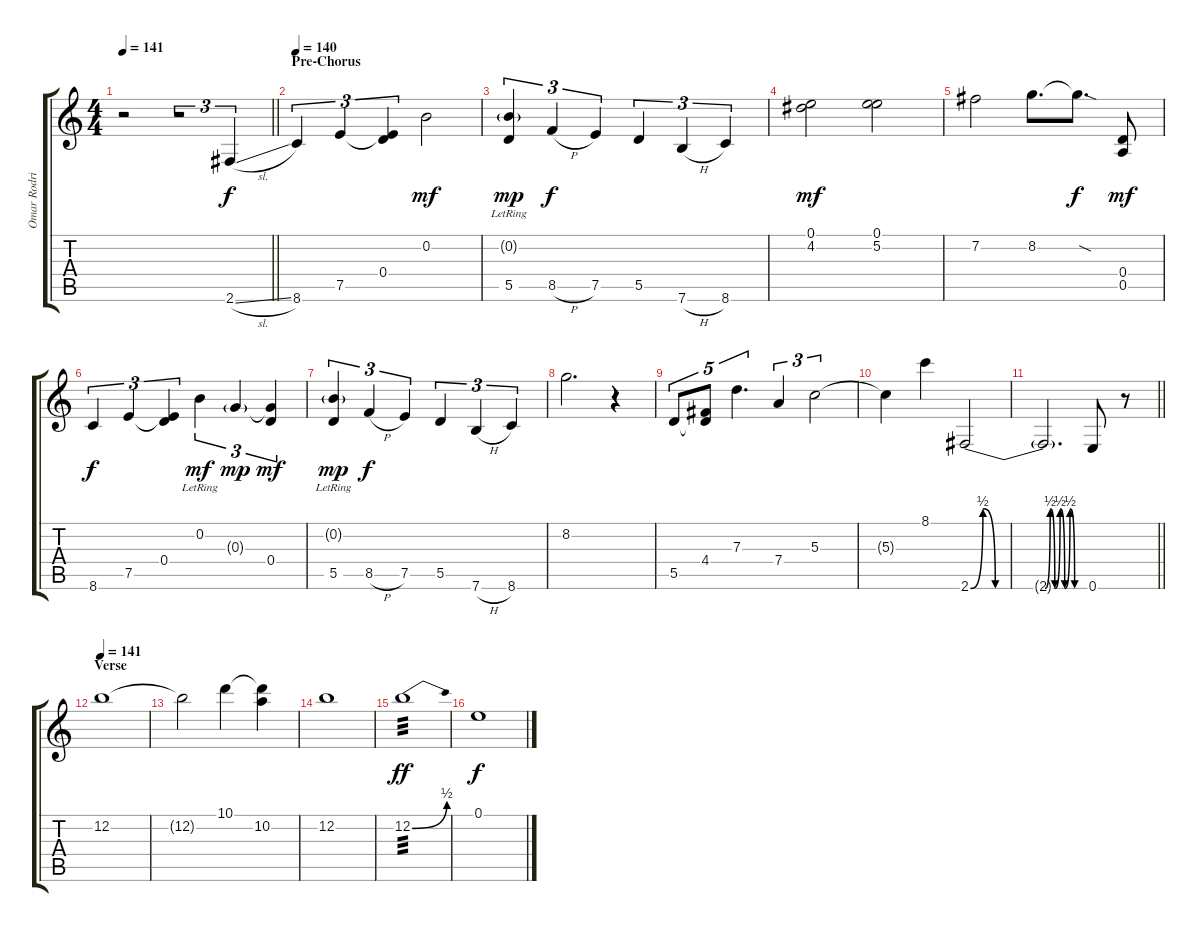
\track ("Omar Rodriguez-Lopez - Guitar 1" "Omar Rodri") {instrument distortionguitar}
\staff {score tabs}
\tuning (E4 B3 G3 D3 A2 E2) {hide}
\ts (4 4)
\tempo 141
\clef g2
\barLineRight lightlight
\ks c
r.2{dy f} r.2{tu (3 2)} 2.6{sl}.4{tu (3 2)} |
\section ("" "Pre-Chorus")
\tempo 140
8.6.4{tu (3 2)} 7.5.4{tu (3 2)} (0.4 7.5{t}).4{tu (3 2)} 0.2.2{dy mf} |
(0.2{g lr} 5.5).4{tu (3 2) dy mp} 8.5{h}.4{tu (3 2) dy f} 7.5.4{tu (3 2)} 5.5.4{tu (3 2)} 7.6{h}.4{tu (3 2)} 8.6.4{tu (3 2)} |
(0.1 4.2).2{dy mf} (0.1 5.2).2 |
7.2.2 8.2.8{d} 8.2{sod t}.8{d dy f} (0.4 0.5).8{dy mf} |
8.6.4{tu (3 2) dy f} 7.5.4{tu (3 2)} (0.4 7.5{t}).4{tu (3 2)} 0.2{lr}.4{tu (3 2) dy mf} 0.3{g}.4{tu (3 2) dy mp} (0.3{t} 0.4).4{tu (3 2) dy mf} |
(0.2{g lr} 5.5).4{tu (3 2) dy mp} 8.5{h}.4{tu (3 2) dy f} 7.5.4{tu (3 2)} 5.5.4{tu (3 2)} 7.6{h}.4{tu (3 2)} 8.6.4{tu (3 2)} |
8.2.2{d} r.4 |
5.5.8{tu (5 4)} (4.4 5.5{t}).8{tu (5 4)} 7.3.4{d tu (5 4)} 7.4.4{tu (3 2)} 5.3.2{tu (3 2)} |
5.3{t}.4 8.1.4 2.6{be (custom 0 0 10 2 20 0 60 0)}.2 |
\barLineRight lightlight
2.6{be (custom 0 0 8 2 15 0 23 2 30 0 38 2 45 0 60 0) t}.2{d} 0.6.8 r.8 |
\section ("" "Verse")
\tempo 141
12.2.1{volume 7 balance 4} |
12.2{t}.2 10.1.4{volume 13} (10.1{t} 10.2).4 |
12.2.1{volume 10} |
12.2{be (bend 0 0 60 2)}.1{tp 3 dy ff volume 13} |
0.1.1{dy f volume 10}
